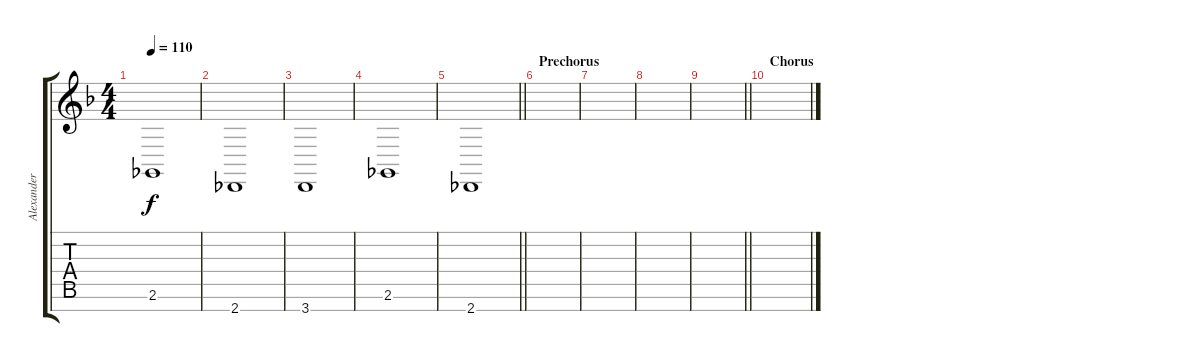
\track ("Alexander Krull" "Alexander ") {instrument stringensemble1}
\staff {score tabs}
\tuning (E4 B3 G3 D3 A2 E2 B1) {hide}
\ts (4 4)
\tempo 110
\clef g2
\ks f
2.6.1{dy f} |
2.7.1 |
3.7.1 |
2.6.1 |
\barLineRight lightlight
2.7.1 |
\section ("" "Prechorus")
|
|
|
\barLineRight lightlight
|
\section ("" "Chorus")
